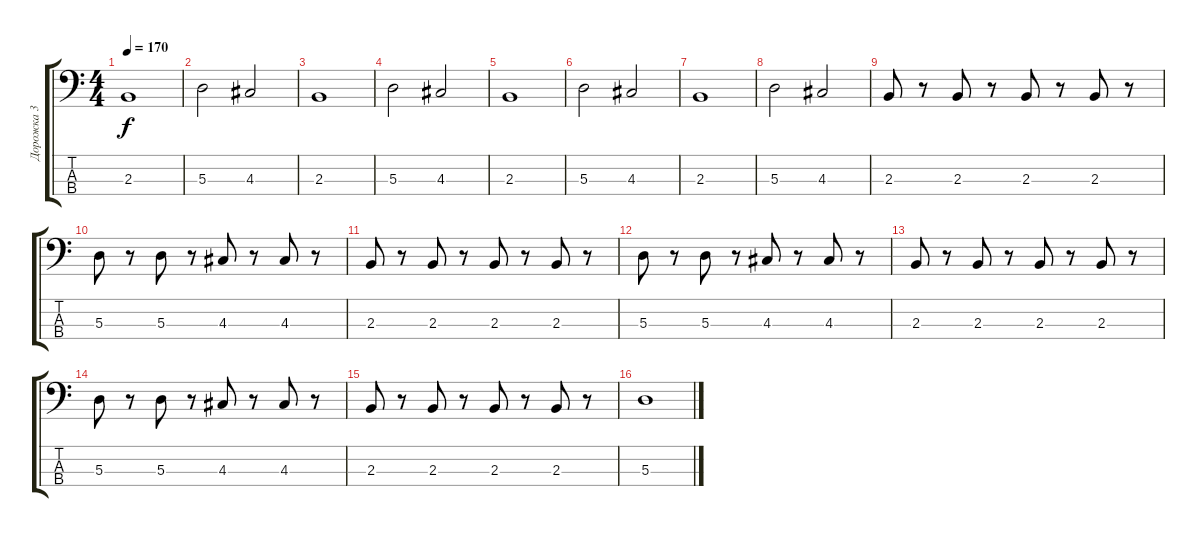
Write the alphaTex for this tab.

\track ("Дорожка 3" "Дорожка 3") {instrument electricbassfinger}
\staff {score tabs}
\tuning (G2 D2 A1 E1) {hide}
\ts (4 4)
\tempo 170
\clef f4
\ks c
2.3.1{dy f instrument electricbassfinger} |
5.3.2 4.3.2 |
2.3.1 |
5.3.2 4.3.2 |
2.3.1 |
5.3.2 4.3.2 |
2.3.1 |
5.3.2 4.3.2 |
2.3.8 r.8 2.3.8 r.8 2.3.8 r.8 2.3.8 r.8 |
5.3.8 r.8 5.3.8 r.8 4.3.8 r.8 4.3.8 r.8 |
2.3.8 r.8 2.3.8 r.8 2.3.8 r.8 2.3.8 r.8 |
5.3.8 r.8 5.3.8 r.8 4.3.8 r.8 4.3.8 r.8 |
2.3.8 r.8 2.3.8 r.8 2.3.8 r.8 2.3.8 r.8 |
5.3.8 r.8 5.3.8 r.8 4.3.8 r.8 4.3.8 r.8 |
2.3.8 r.8 2.3.8 r.8 2.3.8 r.8 2.3.8 r.8 |
5.3.1
